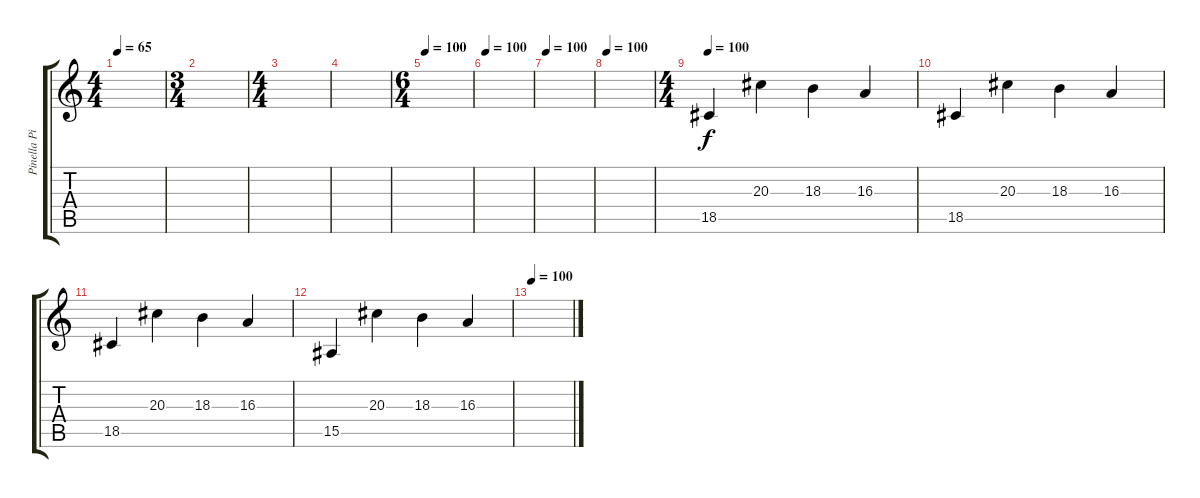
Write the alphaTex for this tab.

\track ("Pinella Piano" "Pinella Pi") {instrument acousticgrandpiano}
\staff {score tabs}
\tuning (D4 A3 F3 C3 G2 D2) {hide}
\ts (4 4)
\tempo 65
\clef g2
\ks c
|
\ts (3 4)
|
\ts (4 4)
|
|
\ts (6 4)
\tempo 100
|
\tempo 100
|
\tempo 100
|
\tempo 100
|
\ts (4 4)
\tempo 100
18.5.4{instrument synthvoice} 20.3.4 18.3.4 16.3.4 |
18.5.4{instrument synthvoice} 20.3.4 18.3.4 16.3.4 |
18.5.4{instrument synthvoice} 20.3.4 18.3.4 16.3.4 |
15.5.4{instrument synthvoice} 20.3.4 18.3.4 16.3.4 |
\tempo 100
